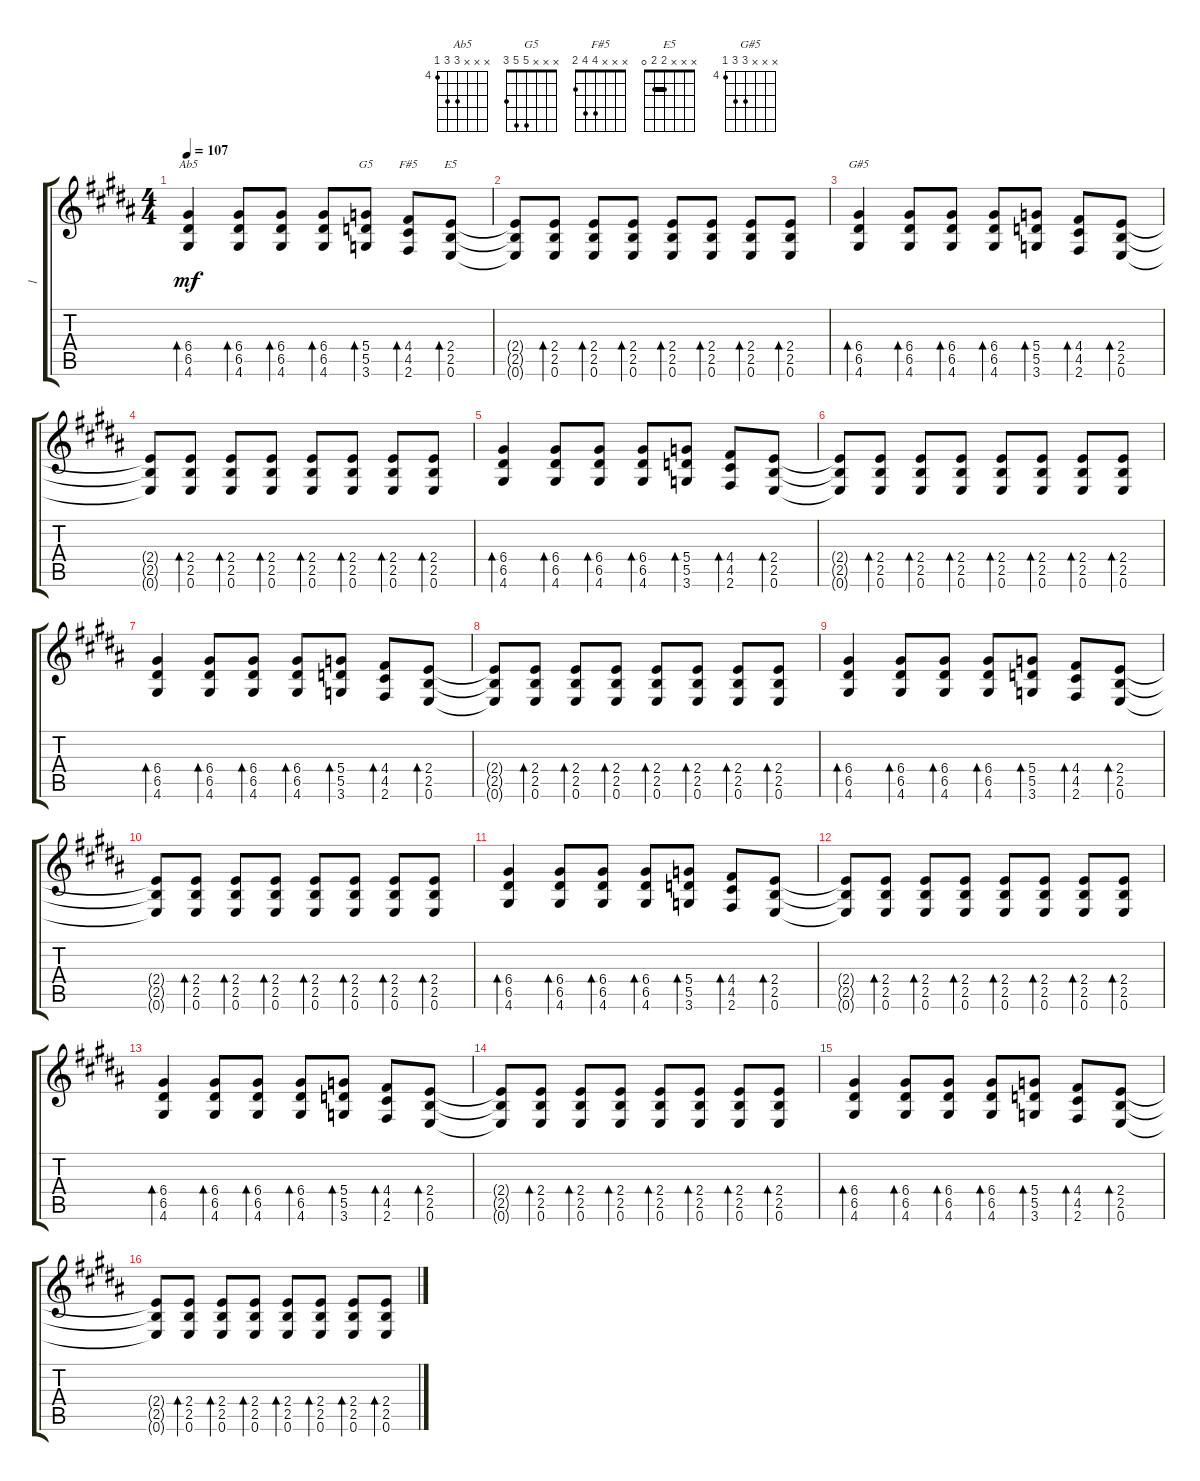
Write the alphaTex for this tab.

\track ("1" "1") {instrument acousticguitarsteel}
\staff {score tabs}
\tuning (E4 B3 G3 D3 A2 E2) {hide}
\chord ("Ab5" x x x 6 6 4) {firstfret 4}
\chord ("G5" x x x 5 5 3)
\chord ("F#5" x x x 4 4 2)
\chord ("E5" x x x 2 2 0) {barre 2}
\chord ("G#5" x x x 6 6 4) {firstfret 4}
\ts (4 4)
\tempo 107
\clef g2
\ks g#minor
(6.4 6.5 4.6).4{bd 30 ch "Ab5" dy mf instrument acousticguitarsteel} (6.4 6.5 4.6).8{bd 30} (6.4 6.5 4.6).8{bd 30} (6.4 6.5 4.6).8{bd 30} (5.4 5.5 3.6).8{bd 30 ch "G5"} (4.4 4.5 2.6).8{bd 30 ch "F#5"} (2.4 2.5 0.6).8{bd 30 ch "E5"} |
(2.4{t} 2.5{t} 0.6{t}).8 (2.4 2.5 0.6).8{bd 30} (2.4 2.5 0.6).8{bd 30} (2.4 2.5 0.6).8{bd 30} (2.4 2.5 0.6).8{bd 30} (2.4 2.5 0.6).8{bd 30} (2.4 2.5 0.6).8{bd 30} (2.4 2.5 0.6).8{bd 30} |
(6.4 6.5 4.6).4{bd 30 ch "G#5"} (6.4 6.5 4.6).8{bd 30} (6.4 6.5 4.6).8{bd 30} (6.4 6.5 4.6).8{bd 30} (5.4 5.5 3.6).8{bd 30} (4.4 4.5 2.6).8{bd 30} (2.4 2.5 0.6).8{bd 30} |
(2.4{t} 2.5{t} 0.6{t}).8 (2.4 2.5 0.6).8{bd 30} (2.4 2.5 0.6).8{bd 30} (2.4 2.5 0.6).8{bd 30} (2.4 2.5 0.6).8{bd 30} (2.4 2.5 0.6).8{bd 30} (2.4 2.5 0.6).8{bd 30} (2.4 2.5 0.6).8{bd 30} |
(6.4 6.5 4.6).4{bd 30} (6.4 6.5 4.6).8{bd 30} (6.4 6.5 4.6).8{bd 30} (6.4 6.5 4.6).8{bd 30} (5.4 5.5 3.6).8{bd 30} (4.4 4.5 2.6).8{bd 30} (2.4 2.5 0.6).8{bd 30} |
(2.4{t} 2.5{t} 0.6{t}).8 (2.4 2.5 0.6).8{bd 30} (2.4 2.5 0.6).8{bd 30} (2.4 2.5 0.6).8{bd 30} (2.4 2.5 0.6).8{bd 30} (2.4 2.5 0.6).8{bd 30} (2.4 2.5 0.6).8{bd 30} (2.4 2.5 0.6).8{bd 30} |
(6.4 6.5 4.6).4{bd 30} (6.4 6.5 4.6).8{bd 30} (6.4 6.5 4.6).8{bd 30} (6.4 6.5 4.6).8{bd 30} (5.4 5.5 3.6).8{bd 30} (4.4 4.5 2.6).8{bd 30} (2.4 2.5 0.6).8{bd 30} |
(2.4{t} 2.5{t} 0.6{t}).8 (2.4 2.5 0.6).8{bd 30} (2.4 2.5 0.6).8{bd 30} (2.4 2.5 0.6).8{bd 30} (2.4 2.5 0.6).8{bd 30} (2.4 2.5 0.6).8{bd 30} (2.4 2.5 0.6).8{bd 30} (2.4 2.5 0.6).8{bd 30} |
(6.4 6.5 4.6).4{bd 30} (6.4 6.5 4.6).8{bd 30} (6.4 6.5 4.6).8{bd 30} (6.4 6.5 4.6).8{bd 30} (5.4 5.5 3.6).8{bd 30} (4.4 4.5 2.6).8{bd 30} (2.4 2.5 0.6).8{bd 30} |
(2.4{t} 2.5{t} 0.6{t}).8 (2.4 2.5 0.6).8{bd 30} (2.4 2.5 0.6).8{bd 30} (2.4 2.5 0.6).8{bd 30} (2.4 2.5 0.6).8{bd 30} (2.4 2.5 0.6).8{bd 30} (2.4 2.5 0.6).8{bd 30} (2.4 2.5 0.6).8{bd 30} |
(6.4 6.5 4.6).4{bd 30} (6.4 6.5 4.6).8{bd 30} (6.4 6.5 4.6).8{bd 30} (6.4 6.5 4.6).8{bd 30} (5.4 5.5 3.6).8{bd 30} (4.4 4.5 2.6).8{bd 30} (2.4 2.5 0.6).8{bd 30} |
(2.4{t} 2.5{t} 0.6{t}).8 (2.4 2.5 0.6).8{bd 30} (2.4 2.5 0.6).8{bd 30} (2.4 2.5 0.6).8{bd 30} (2.4 2.5 0.6).8{bd 30} (2.4 2.5 0.6).8{bd 30} (2.4 2.5 0.6).8{bd 30} (2.4 2.5 0.6).8{bd 30} |
(6.4 6.5 4.6).4{bd 30} (6.4 6.5 4.6).8{bd 30} (6.4 6.5 4.6).8{bd 30} (6.4 6.5 4.6).8{bd 30} (5.4 5.5 3.6).8{bd 30} (4.4 4.5 2.6).8{bd 30} (2.4 2.5 0.6).8{bd 30} |
(2.4{t} 2.5{t} 0.6{t}).8 (2.4 2.5 0.6).8{bd 30} (2.4 2.5 0.6).8{bd 30} (2.4 2.5 0.6).8{bd 30} (2.4 2.5 0.6).8{bd 30} (2.4 2.5 0.6).8{bd 30} (2.4 2.5 0.6).8{bd 30} (2.4 2.5 0.6).8{bd 30} |
(6.4 6.5 4.6).4{bd 30} (6.4 6.5 4.6).8{bd 30} (6.4 6.5 4.6).8{bd 30} (6.4 6.5 4.6).8{bd 30} (5.4 5.5 3.6).8{bd 30} (4.4 4.5 2.6).8{bd 30} (2.4 2.5 0.6).8{bd 30} |
(2.4{t} 2.5{t} 0.6{t}).8 (2.4 2.5 0.6).8{bd 30} (2.4 2.5 0.6).8{bd 30} (2.4 2.5 0.6).8{bd 30} (2.4 2.5 0.6).8{bd 30} (2.4 2.5 0.6).8{bd 30} (2.4 2.5 0.6).8{bd 30} (2.4 2.5 0.6).8{bd 30}
